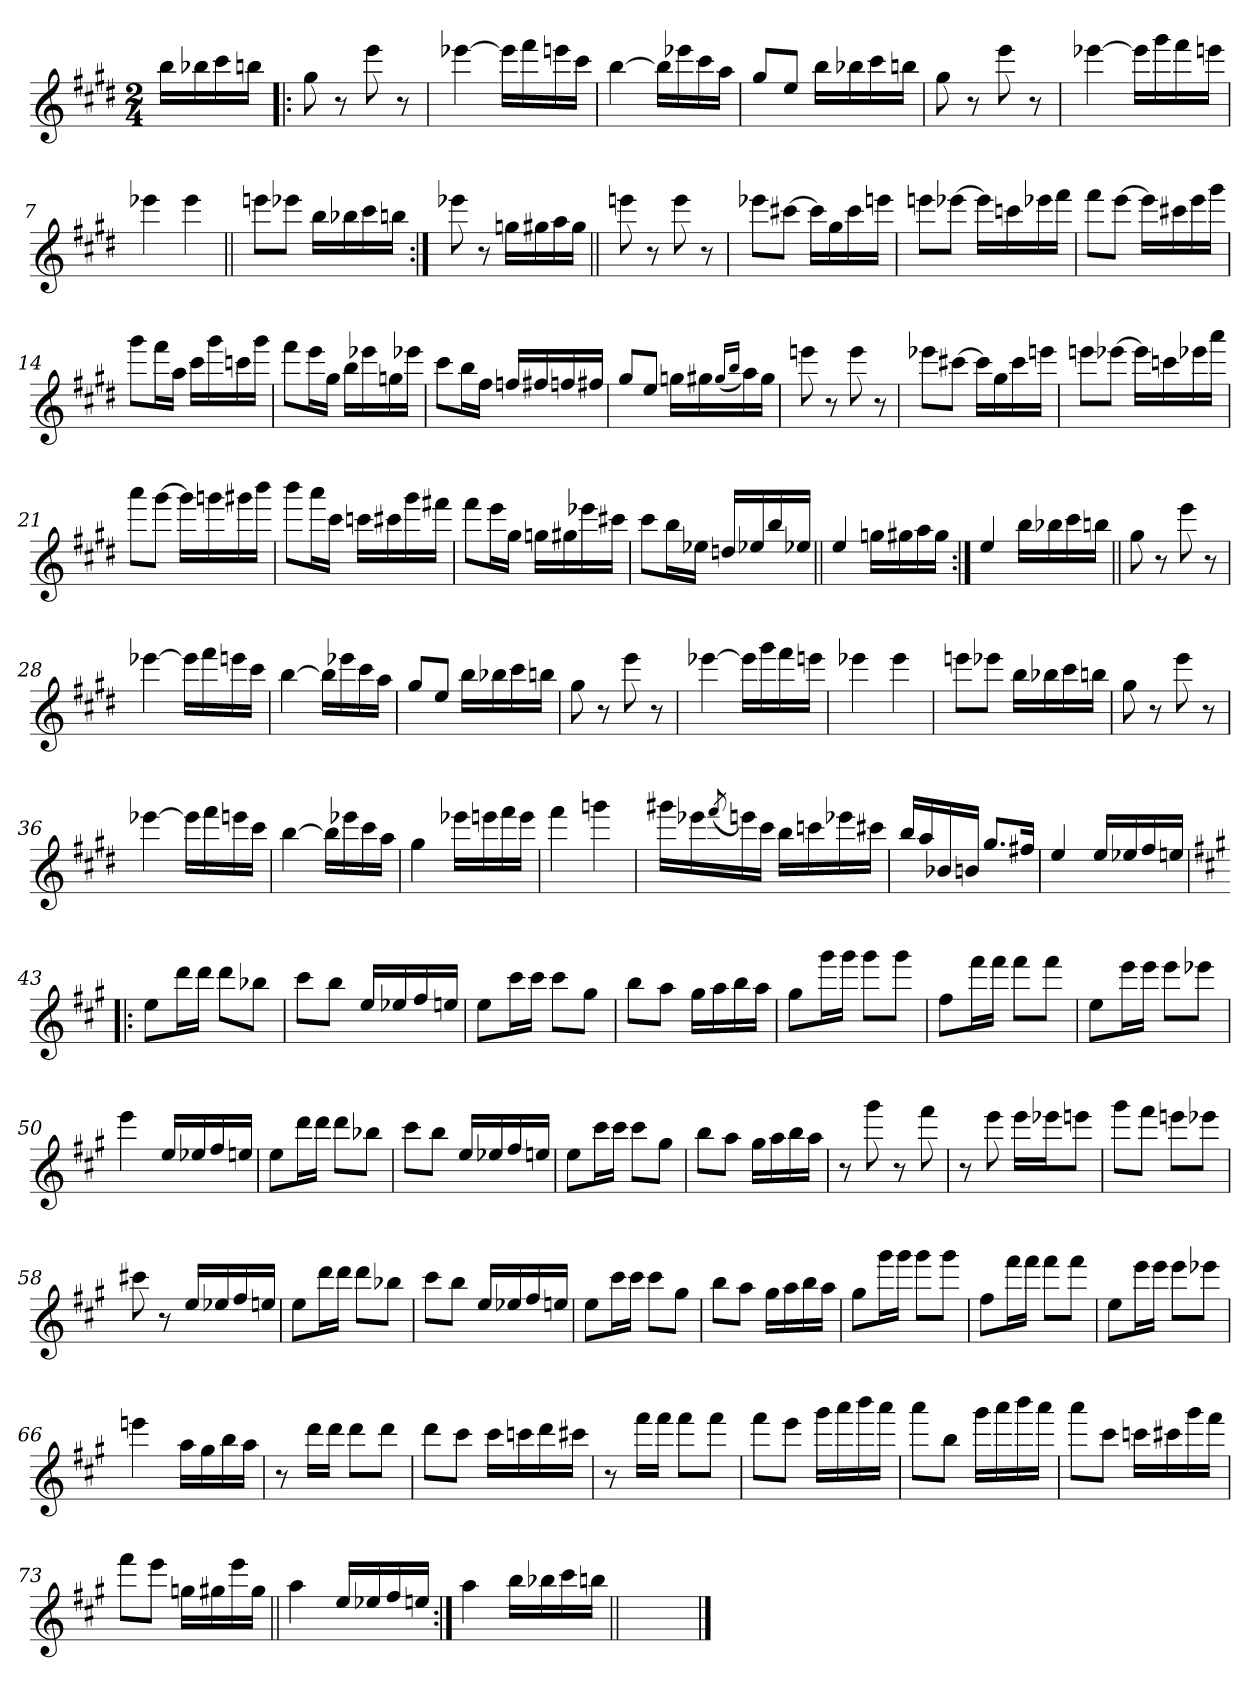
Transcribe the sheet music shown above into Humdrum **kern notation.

**kern
*part1
*staff1
*clefG2
*k[f#c#g#d#]
*E:
*M2/4
=
16bb\LL
16bb-X\
16ccc#\
16bbn\JJ
=1!|:
8gg#\
8r
8eee\
8r
=2
[>4eee-X\
16eee-\LL]
16fff#\
16eeen\
16ccc#\JJ
=3
[>4bb\
16bb\LL]
16eee-X\
16ccc#\
16aa\JJ
=4
8gg#/L
8ee/J
16bb\LL
16bb-X\
16ccc#\
16bbn\JJ
!!LO:LB:g=z
=5
8gg#\
8r
8eee\
8r
=6
[>4eee-X\
16eee-\LL]
16ggg#\
16fff#\
16eeen\JJ
=7
4eee-X\
4eee-\
=8||
8eeen\L
8eee-X\J
16bb\LL
16bb-X\
16ccc#\
16bbn\JJ
=9:|!
8eee-X\
8r
16ggn\LL
16gg#X\
16aa\
16gg#\JJ
!!LO:LB:g=z
=10||
8eeen\
8r
8eee\
8r
=11
8eee-X\L
[>8ccc#X\J
16ccc#\LL]
16gg#\
16ccc#\
16eeen\JJ
=12
8eeen\L
[>8eee-X\J
16eee-\LL]
16cccn\
16eee-X\
16fff#\JJ
=13
8fff#\L
[>8eee\J
16eee\LL]
16ccc#X\
16eee\
16ggg#\JJ
=14
8ggg#\L
16fff#\L
16aa\JJ
16ccc#\LL
16ggg#\
16cccn\
16ggg#\JJ
!!LO:LB:g=z
=15
8fff#\L
16eee\L
16gg#\JJ
16bb\LL
16eee-X\
16ggn\
16eee-X\JJ
=16
8ccc#\L
16bb\L
16ff#\JJ
16ffn/LL
16ff#X/
16ffn/
16ff#X/JJ
=17
8gg#/L
8ee/J
16ggn\LL
16gg#X\
(<16qgg#/LL
16qbb/JJ
16aa\)
16gg#\JJ
=18
8eeen\
8r
8eee\
8r
=19
8eee-X\L
[>8ccc#X\J
16ccc#\LL]
16gg#\
16ccc#\
16eeen\JJ
!!LO:LB:g=z
=20
8eeen\L
[>8eee-X\J
16eee-\LL]
16cccn\
16eee-X\
16aaa\JJ
=21
8aaa\L
[>8ggg#\J
16ggg#\LL]
16gggn\
16ggg#X\
16bbb\JJ
=22
8bbb\L
16aaa\L
16ccc#\JJ
16cccn\LL
16ccc#X\
16ggg#\
16fff#X\JJ
=23
8fff#\L
16eee\L
16gg#\JJ
16ggn\LL
16gg#X\
16eee-X\
16ccc#X\JJ
=24
8ccc#\L
16bb\L
16ee-X\JJ
16ddn/LL
16ee-X/
16bb/
16ee-X/JJ
!!LO:LB:g=z
=25||
4ee/
16ggn\LL
16gg#X\
16aa\
16gg#\JJ
=26:|!
4ee/
16bb\LL
16bb-X\
16ccc#\
16bbn\JJ
=27||
8gg#\
8r
8eee\
8r
=28
[4eee-X\
16eee-\LL]
16fff#\
16eeen\
16ccc#\JJ
=29
[4bb\
16bb\LL]
16eee-X\
16ccc#\
16aa\JJ
!!LO:LB:g=z
=30
8gg#/L
8ee/J
16bb\LL
16bb-X\
16ccc#\
16bbn\JJ
=31
8gg#\
8r
8eee\
8r
=32
[4eee-X\
16eee-\LL]
16ggg#\
16fff#\
16eeen\JJ
=33
4eee-X\
4eee-\
=34
8eeen\L
8eee-X\J
16bb\LL
16bb-X\
16ccc#\
16bbn\JJ
!!LO:LB:g=z
=35
8gg#\
8r
8eee\
8r
=36
[4eee-X\
16eee-\LL]
16fff#\
16eeen\
16ccc#\JJ
=37
[4bb\
16bb\LL]
16eee-X\
16ccc#\
16aa\JJ
=38
4gg#\
16eee-X\LL
16eeen\
16fff#\
16eee\JJ
=39
4fff#\
4gggn\
!!LO:LB:g=z
=40
16ggg#X\LL
16eee-X\
(<8qfff#/
16eeen\)
16ccc#\JJ
16bb\LL
16cccn\
16eee-X\
16ccc#X\JJ
=41
16bb/LL
16aa/
16b-X/
16bn/JJ
8.gg#/L
16ff#X/Jk
=42
4ee/
16ee/LL
16ee-X/
16ff#/
16een/JJ
=43!|:
*k[f#c#g#]
*A:
8ee\L
16ddd\L
16ddd\JJ
8ddd\L
8bb-X\J
=44
8ccc#\L
8bb\J
16ee/LL
16ee-X/
16ff#/
16een/JJ
!!LO:LB:g=z
=45
8ee\L
16ccc#\L
16ccc#\JJ
8ccc#\L
8gg#\J
=46
8bb\L
8aa\J
16gg#\LL
16aa\
16bb\
16aa\JJ
=47
8gg#\L
16ggg#\L
16ggg#\JJ
8ggg#\L
8ggg#\J
=48
8ff#\L
16fff#\L
16fff#\JJ
8fff#\L
8fff#\J
=49
8ee\L
16eee\L
16eee\JJ
8eee\L
8eee-X\J
!!LO:LB:g=z
=50
4eee\
16ee/LL
16ee-X/
16ff#/
16een/JJ
=51
8ee\L
16ddd\L
16ddd\JJ
8ddd\L
8bb-X\J
=52
8ccc#\L
8bb\J
16ee/LL
16ee-X/
16ff#/
16een/JJ
=53
8ee\L
16ccc#\L
16ccc#\JJ
8ccc#\L
8gg#\J
=54
8bb\L
8aa\J
16gg#\LL
16aa\
16bb\
16aa\JJ
!!LO:PB:g=z
=55
8r
8ggg#\
8r
8fff#\
=56
8r
8eee\
16eee\LL
16eee-X\J
8eeen\J
=57
8ggg#\L
8fff#\J
8eeen\L
8eee-X\J
=58
8ccc#X\
8r
16ee/LL
16ee-X/
16ff#/
16een/JJ
=59
8ee\L
16ddd\L
16ddd\JJ
8ddd\L
8bb-X\J
=60
8ccc#\L
8bb\J
16ee/LL
16ee-X/
16ff#/
16een/JJ
!!LO:LB:g=z
=61
8ee\L
16ccc#\L
16ccc#\JJ
8ccc#\L
8gg#\J
=62
8bb\L
8aa\J
16gg#\LL
16aa\
16bb\
16aa\JJ
=63
8gg#\L
16ggg#\L
16ggg#\JJ
8ggg#\L
8ggg#\J
=64
8ff#\L
16fff#\L
16fff#\JJ
8fff#\L
8fff#\J
=65
8ee\L
16eee\L
16eee\JJ
8eee\L
8eee-X\J
=66
4eeen\
16aa\LL
16gg#\
16bb\
16aa\JJ
!!LO:LB:g=z
=67
8r
16ddd\LL
16ddd\JJ
8ddd\L
8ddd\J
=68
8ddd\L
8ccc#\J
16ccc#\LL
16cccn\
16ddd\
16ccc#X\JJ
=69
8r
16fff#\LL
16fff#\JJ
8fff#\L
8fff#\J
=70
8fff#\L
8eee\J
16ggg#\LL
16aaa\
16bbb\
16aaa\JJ
=71
8aaa\L
8bb\J
16ggg#\LL
16aaa\
16bbb\
16aaa\JJ
!!LO:LB:g=z
=72
8aaa\L
8ccc#\J
16cccn\LL
16ccc#X\
16ggg#\
16fff#\JJ
=73
8fff#\L
8eee\J
16ggn\LL
16gg#X\
16eee\
16gg#\JJ
=74||
4aa\
16ee/LL
16ee-X/
16ff#/
16een/JJ
=75:|!
4aa\
16bb\LL
16bb-X\
16ccc#\
16bbn\JJ
=76||
2ryy
==
*-
